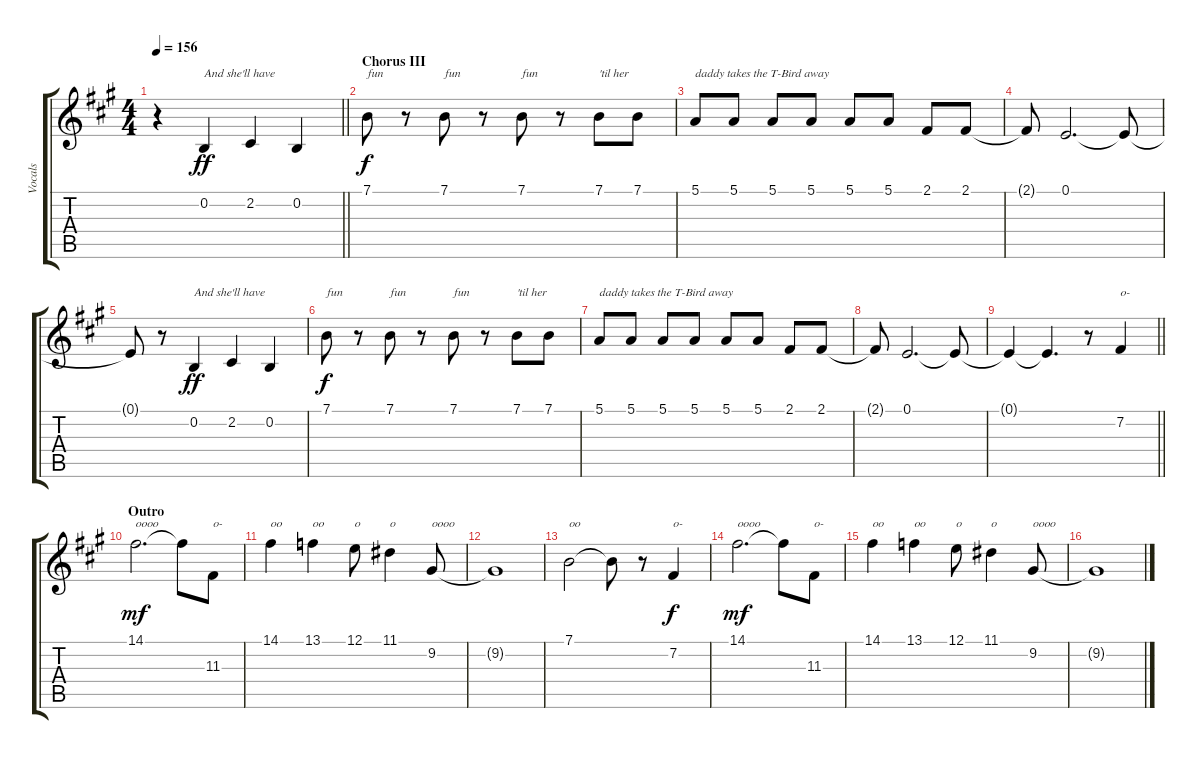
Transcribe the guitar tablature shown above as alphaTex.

\track ("Vocals" "Vocals") {instrument altosax}
\staff {score tabs}
\tuning (E4 B3 G3 D3 A2 E2) {hide}
\ts (4 4)
\tempo 156
\clef g2
\barLineRight lightlight
\ks a
r.4{dy ff} 0.2.4{txt "And she'll have"} 2.2.4 0.2.4 |
\section ("" "Chorus III")
7.1.8{txt "fun" dy f} r.8 7.1.8{txt "fun"} r.8 7.1.8{txt "fun"} r.8 7.1.8{txt "'til her"} 7.1.8 |
5.1.8{txt "daddy takes the T-Bird away"} 5.1.8 5.1.8 5.1.8 5.1.8 5.1.8 2.1.8 2.1.8 |
2.1{t}.8 0.1.2{d} 0.1{t}.8 |
0.1{t}.8 r.8 0.2.4{txt "And she'll have" dy ff} 2.2.4 0.2.4 |
7.1.8{txt "fun" dy f} r.8 7.1.8{txt "fun"} r.8 7.1.8{txt "fun"} r.8 7.1.8{txt "'til her"} 7.1.8 |
5.1.8{txt "daddy takes the T-Bird away"} 5.1.8 5.1.8 5.1.8 5.1.8 5.1.8 2.1.8 2.1.8 |
2.1{t}.8 0.1.2{d} 0.1{t}.8 |
\barLineRight lightlight
0.1{t}.4 0.1{t}.4{d} r.8 7.2.4{txt "o-"} |
\section ("" "Outro")
14.1.2{d txt "oooo" dy mf} 14.1{t}.8 11.3.8{txt "o-"} |
14.1.4{txt "oo"} 13.1.4{txt "oo"} 12.1.8{txt "o"} 11.1.4{txt "o"} 9.2.8{txt "oooo"} |
9.2{t}.1 |
7.1.2{txt "oo"} 7.1{t}.8 r.8 7.2.4{txt "o-" dy f} |
14.1.2{d txt "oooo" dy mf volume 0} 14.1{t}.8 11.3.8{txt "o-"} |
14.1.4{txt "oo"} 13.1.4{txt "oo"} 12.1.8{txt "o"} 11.1.4{txt "o"} 9.2.8{txt "oooo"} |
9.2{t}.1
